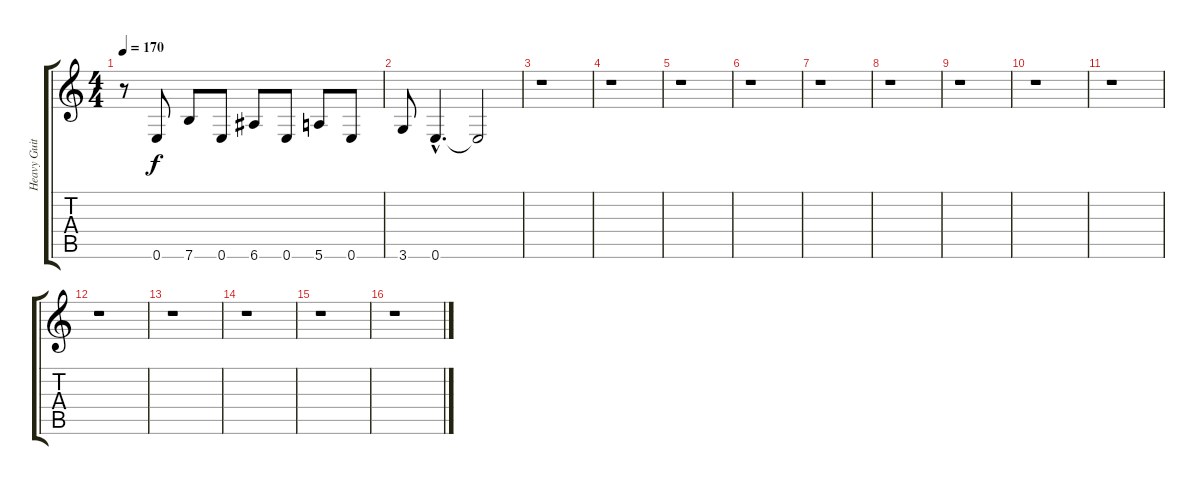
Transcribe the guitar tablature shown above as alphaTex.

\track ("Heavy Guitar" "Heavy Guit") {instrument overdrivenguitar}
\staff {score tabs}
\tuning (E4 B3 G3 D3 A2 E2) {hide}
\ts (4 4)
\tempo 170
\clef g2
\ks c
r.8{dy f} 0.6.8 7.6.8 0.6.8 6.6.8 0.6.8 5.6.8 0.6.8 |
3.6.8 0.6{hac}.4{d} 0.6{t}.2 |
r.1 |
r.1 |
r.1 |
r.1 |
r.1 |
r.1 |
r.1 |
r.1 |
r.1 |
r.1 |
r.1 |
r.1 |
r.1 |
r.1
